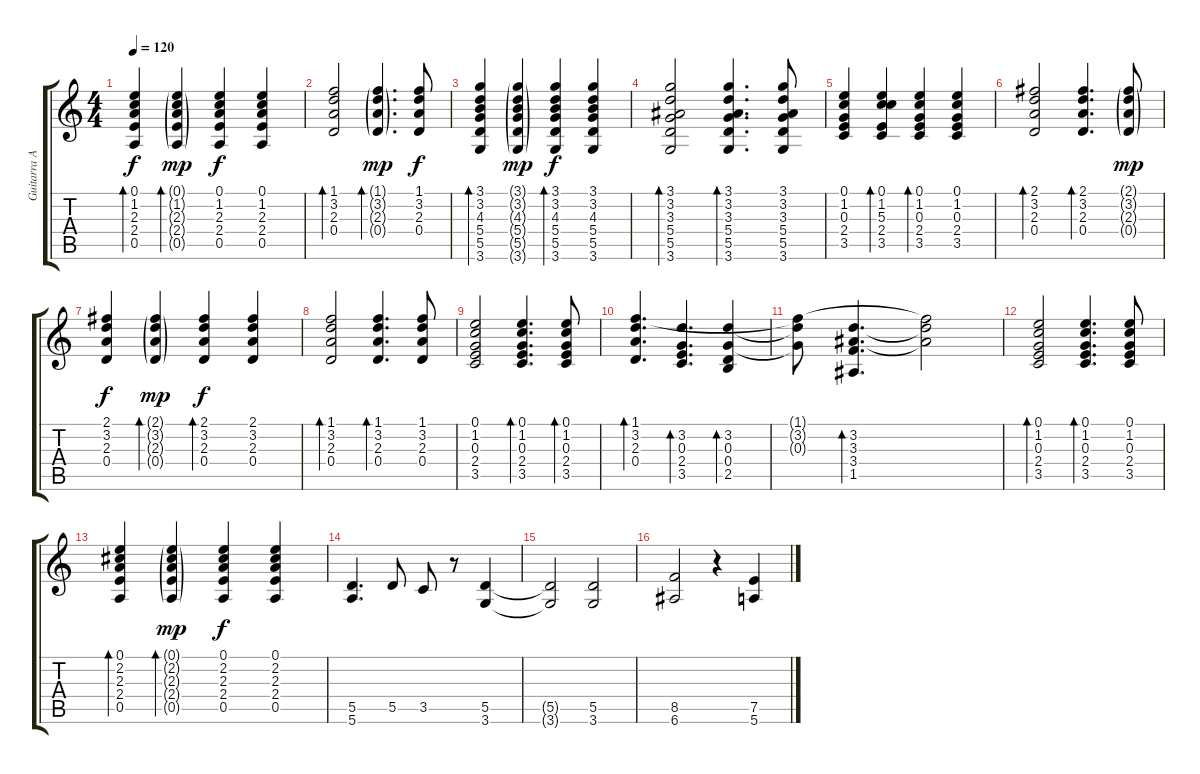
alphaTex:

\track ("Guitarra Acustica" "Guitarra A") {instrument acousticguitarsteel}
\staff {score tabs}
\tuning (E4 B3 G3 D3 A2 E2) {hide}
\ts (4 4)
\tempo 120
\clef g2
\ks c
(0.1 1.2 2.3 2.4 0.5).4{bd 60 dy f} (0.1{g} 1.2{g} 2.3{g} 2.4{g} 0.5{g}).4{bd 60 dy mp} (0.1 1.2 2.3 2.4 0.5).4{dy f} (0.1 1.2 2.3 2.4 0.5).4 |
(1.1 3.2 2.3 0.4).2{bd 60} (1.1{g} 3.2{g} 2.3{g} 0.4{g}).4{d bd 60 dy mp} (1.1 3.2 2.3 0.4).8{dy f} |
(3.1 3.2 4.3 5.4 5.5 3.6).4{bd 60} (3.1{g} 3.2{g} 4.3{g} 5.4{g} 5.5{g} 3.6{g}).4{dy mp} (3.1 3.2 4.3 5.4 5.5 3.6).4{bd 60 dy f} (3.1 3.2 4.3 5.4 5.5 3.6).4 |
(3.1 3.2 3.3 5.4 5.5 3.6).2{bd 60} (3.1 3.2 3.3 5.4 5.5 3.6).4{d bd 60} (3.1 3.2 3.3 5.4 5.5 3.6).8 |
(0.1 1.2 0.3 2.4 3.5).4 (0.1 1.2 5.3 2.4 3.5).4{bd 60} (0.1 1.2 0.3 2.4 3.5).4{bd 60} (0.1 1.2 0.3 2.4 3.5).4 |
(2.1 3.2 2.3 0.4).2{bd 60} (2.1 3.2 2.3 0.4).4{d bd 60} (2.1{g} 3.2{g} 2.3{g} 0.4{g}).8{dy mp} |
(2.1 3.2 2.3 0.4).4{dy f} (2.1{g} 3.2{g} 2.3{g} 0.4{g}).4{bd 60 dy mp} (2.1 3.2 2.3 0.4).4{bd 60 dy f} (2.1 3.2 2.3 0.4).4 |
(1.1 3.2 2.3 0.4).2{bd 60} (1.1 3.2 2.3 0.4).4{d bd 60} (1.1 3.2 2.3 0.4).8 |
(0.1 1.2 0.3 2.4 3.5).2 (0.1 1.2 0.3 2.4 3.5).4{d bd 60} (0.1 1.2 0.3 2.4 3.5).8{bd 60} |
(1.1 3.2 2.3 0.4).4{d bd 60} (3.2 0.3 2.4 3.5).4{d bd 60} (3.2 0.3 0.4 2.5).4{bd 60} |
(1.1{t} 3.2{t} 0.3{t}).8 (3.2 3.3 3.4 1.5).4{d bd 60} (1.1{t} 3.2{t} 3.3{t}).2 |
(0.1 1.2 0.3 2.4 3.5).2{bd 60} (0.1 1.2 0.3 2.4 3.5).4{d bd 60} (0.1 1.2 0.3 2.4 3.5).8 |
(0.1 2.2 2.3 2.4 0.5).4{bd 60} (0.1{g} 2.2{g} 2.3{g} 2.4{g} 0.5{g}).4{bd 60 dy mp} (0.1 2.2 2.3 2.4 0.5).4{dy f} (0.1 2.2 2.3 2.4 0.5).4 |
(5.5 5.6).4{d volume 16 instrument overdrivenguitar} 5.5.8 3.5.8 r.8 (5.5 3.6).4 |
(5.5{t} 3.6{t}).2 (5.5 3.6).2 |
(8.5 6.6).2 r.4 (7.5 5.6).4
